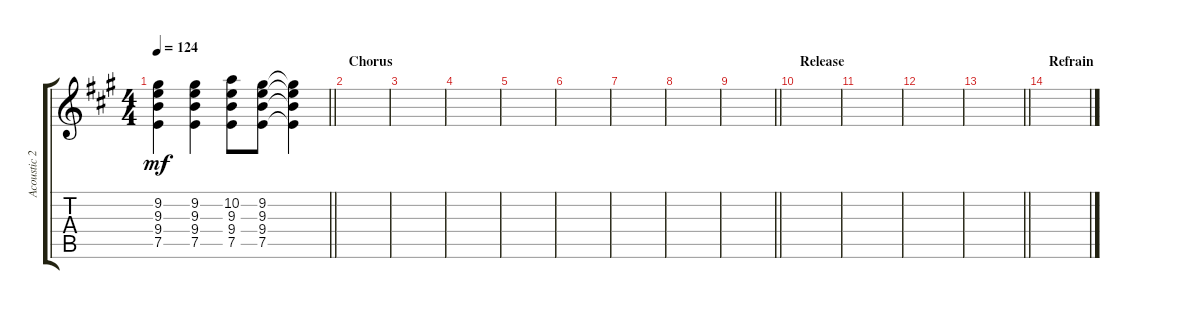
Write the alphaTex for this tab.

\track ("Acoustic 2" "Acoustic 2") {instrument acousticguitarnylon}
\staff {score tabs}
\tuning (E4 B3 G3 D3 A2 E2) {hide}
\ts (4 4)
\tempo 124
\clef g2
\barLineRight lightlight
\ks a
(9.2{t} 9.3{t} 9.4{t} 7.5{t}).4{dy mf} (9.2 9.3 9.4 7.5).4 (10.2 9.3 9.4 7.5).8 (9.2 9.3 9.4 7.5).8 (9.2{t} 9.3{t} 9.4{t} 7.5{t}).4 |
\section ("" "Chorus")
|
|
|
|
|
|
|
\barLineRight lightlight
|
\section ("" "Release")
|
|
|
\barLineRight lightlight
|
\section ("" "Refrain")
